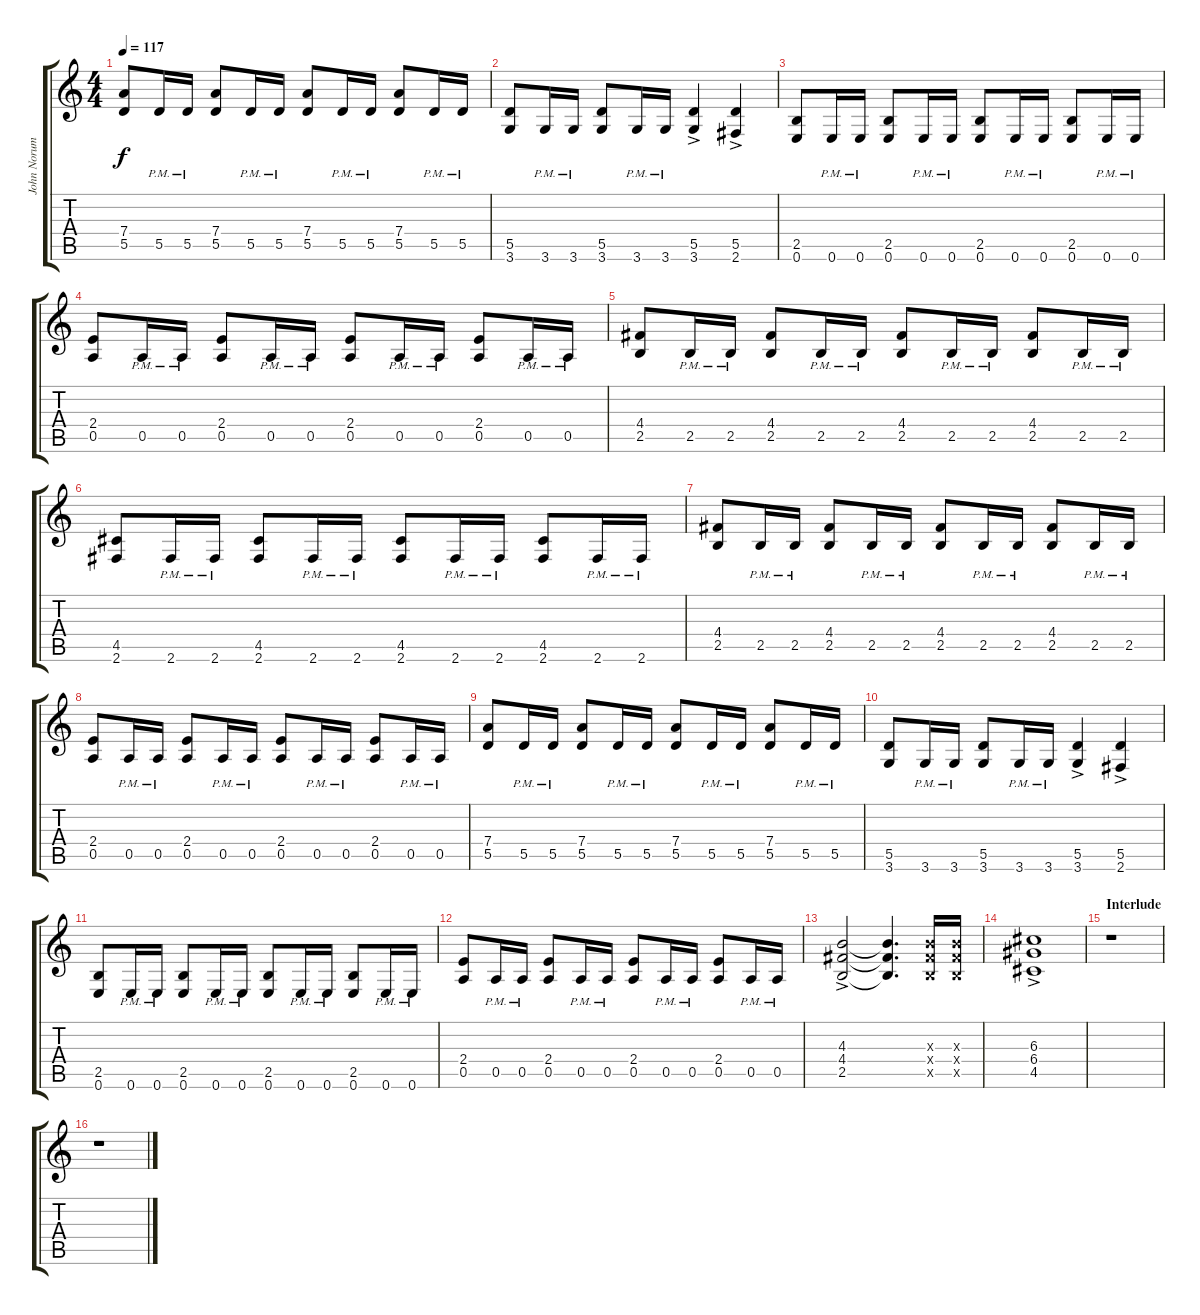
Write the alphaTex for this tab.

\track ("John Norum (Solo Rhythm Overdub)" "John Norum") {instrument distortionguitar}
\staff {score tabs}
\tuning (E4 B3 G3 D3 A2 E2) {hide}
\ts (4 4)
\tempo 117
\clef g2
\ks c
(7.4 5.5).8{dy f} 5.5{pm}.16 5.5{pm}.16 (7.4 5.5).8 5.5{pm}.16 5.5{pm}.16 (7.4 5.5).8 5.5{pm}.16 5.5{pm}.16 (7.4 5.5).8 5.5{pm}.16 5.5{pm}.16 |
(5.5 3.6).8 3.6{pm}.16 3.6{pm}.16 (5.5 3.6).8 3.6{pm}.16 3.6{pm}.16 (5.5 3.6{ac}).4 (5.5 2.6{ac}).4 |
(2.5 0.6).8 0.6{pm}.16 0.6{pm}.16 (2.5 0.6).8 0.6{pm}.16 0.6{pm}.16 (2.5 0.6).8 0.6{pm}.16 0.6{pm}.16 (2.5 0.6).8 0.6{pm}.16 0.6{pm}.16 |
(2.4 0.5).8 0.5{pm}.16 0.5{pm}.16 (2.4 0.5).8 0.5{pm}.16 0.5{pm}.16 (2.4 0.5).8 0.5{pm}.16 0.5{pm}.16 (2.4 0.5).8 0.5{pm}.16 0.5{pm}.16 |
(4.4 2.5).8 2.5{pm}.16 2.5{pm}.16 (4.4 2.5).8 2.5{pm}.16 2.5{pm}.16 (4.4 2.5).8 2.5{pm}.16 2.5{pm}.16 (4.4 2.5).8 2.5{pm}.16 2.5{pm}.16 |
(4.5 2.6).8 2.6{pm}.16 2.6{pm}.16 (4.5 2.6).8 2.6{pm}.16 2.6{pm}.16 (4.5 2.6).8 2.6{pm}.16 2.6{pm}.16 (4.5 2.6).8 2.6{pm}.16 2.6{pm}.16 |
(4.4 2.5).8 2.5{pm}.16 2.5{pm}.16 (4.4 2.5).8 2.5{pm}.16 2.5{pm}.16 (4.4 2.5).8 2.5{pm}.16 2.5{pm}.16 (4.4 2.5).8 2.5{pm}.16 2.5{pm}.16 |
(2.4 0.5).8 0.5{pm}.16 0.5{pm}.16 (2.4 0.5).8 0.5{pm}.16 0.5{pm}.16 (2.4 0.5).8 0.5{pm}.16 0.5{pm}.16 (2.4 0.5).8 0.5{pm}.16 0.5{pm}.16 |
(7.4 5.5).8 5.5{pm}.16 5.5{pm}.16 (7.4 5.5).8 5.5{pm}.16 5.5{pm}.16 (7.4 5.5).8 5.5{pm}.16 5.5{pm}.16 (7.4 5.5).8 5.5{pm}.16 5.5{pm}.16 |
(5.5 3.6).8 3.6{pm}.16 3.6{pm}.16 (5.5 3.6).8 3.6{pm}.16 3.6{pm}.16 (5.5 3.6{ac}).4 (5.5 2.6{ac}).4 |
(2.5 0.6).8 0.6{pm}.16 0.6{pm}.16 (2.5 0.6).8 0.6{pm}.16 0.6{pm}.16 (2.5 0.6).8 0.6{pm}.16 0.6{pm}.16 (2.5 0.6).8 0.6{pm}.16 0.6{pm}.16 |
(2.4 0.5).8 0.5{pm}.16 0.5{pm}.16 (2.4 0.5).8 0.5{pm}.16 0.5{pm}.16 (2.4 0.5).8 0.5{pm}.16 0.5{pm}.16 (2.4 0.5).8 0.5{pm}.16 0.5{pm}.16 |
(4.3{ac} 4.4{ac} 2.5{ac}).2 (4.3{t} 4.4{t} 2.5{t}).4{d} (4.3{x} 4.4{x} 2.5{x}).16 (4.3{x} 4.4{x} 2.5{x}).16 |
(6.3{ac} 6.4{ac} 4.5{ac}).1 |
\section ("" "Interlude")
r.1 |
r.1
